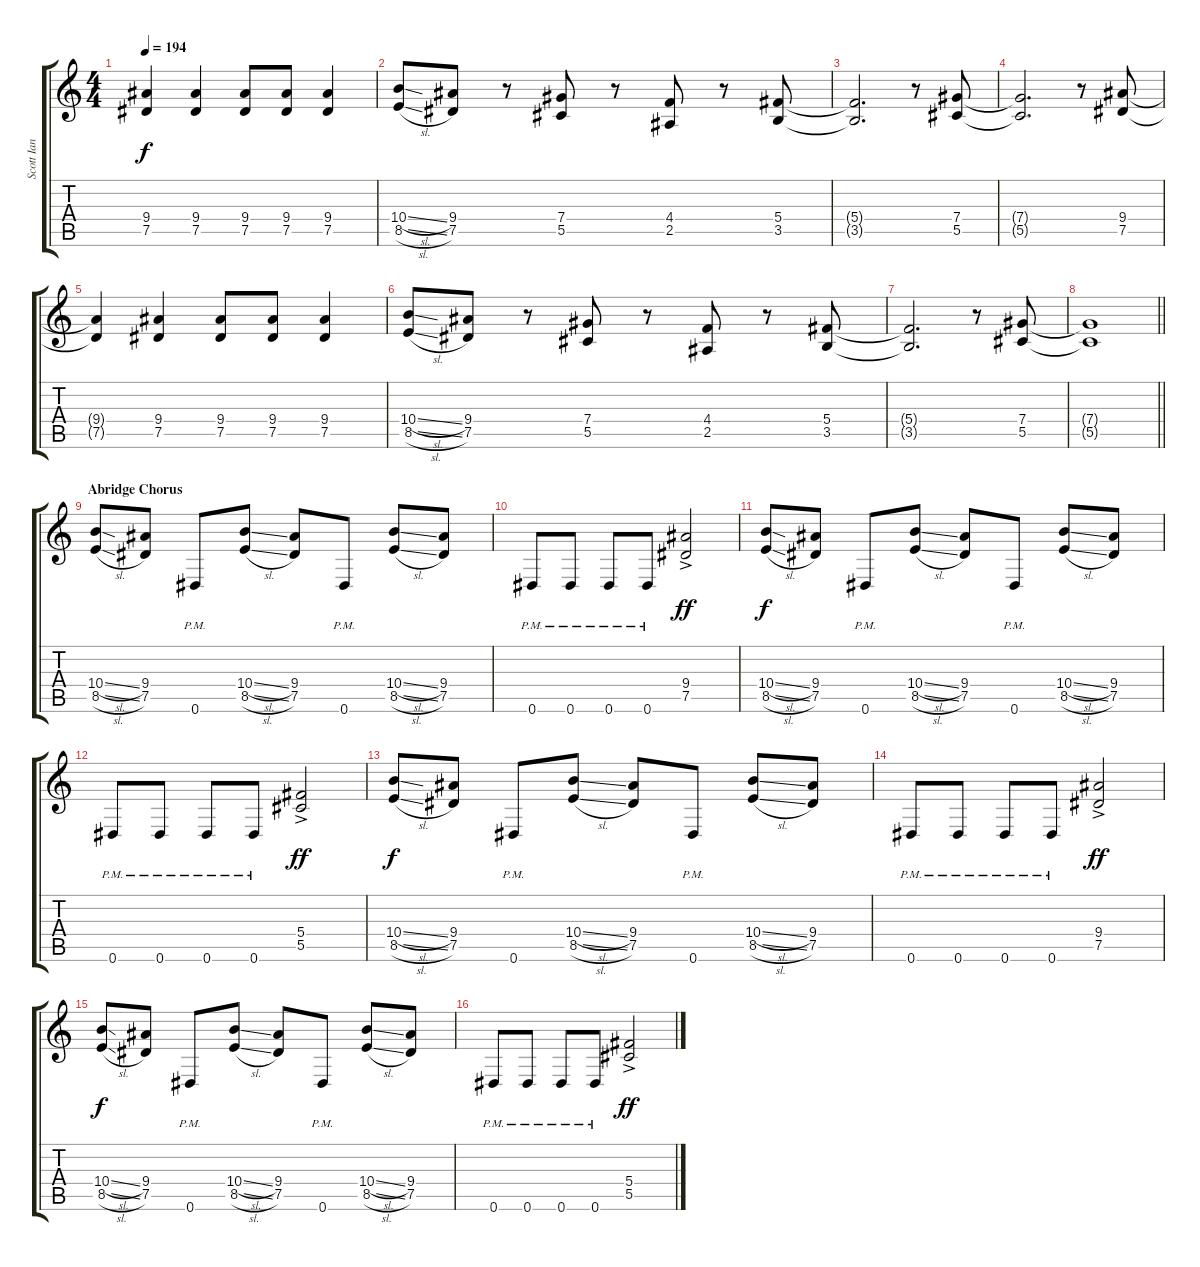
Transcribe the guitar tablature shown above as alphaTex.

\track ("Scott Ian Rhy" "Scott Ian ") {instrument distortionguitar}
\staff {score tabs}
\tuning (Eb4 Bb3 Gb3 Db3 Ab2 Eb2) {hide}
\ts (4 4)
\tempo 194
\clef g2
\ks c
(9.4{t} 7.5{t}).4{dy f} (9.4 7.5).4 (9.4 7.5).8 (9.4 7.5).8 (9.4 7.5).4 |
(10.4{sl} 8.5{sl}).8 (9.4 7.5).8 r.8 (7.4 5.5).8 r.8 (4.4 2.5).8 r.8 (5.4 3.5).8 |
(5.4{t} 3.5{t}).2{d} r.8 (7.4 5.5).8 |
(7.4{t} 5.5{t}).2{d} r.8 (9.4 7.5).8 |
(9.4{t} 7.5{t}).4 (9.4 7.5).4 (9.4 7.5).8 (9.4 7.5).8 (9.4 7.5).4 |
(10.4{sl} 8.5{sl}).8 (9.4 7.5).8 r.8 (7.4 5.5).8 r.8 (4.4 2.5).8 r.8 (5.4 3.5).8 |
(5.4{t} 3.5{t}).2{d} r.8 (7.4 5.5).8 |
\barLineRight lightlight
(7.4{t} 5.5{t}).1 |
\section ("" "Abridge Chorus")
(10.4{sl} 8.5{sl}).8 (9.4 7.5).8 0.6{pm}.8 (10.4{sl} 8.5{sl}).8 (9.4 7.5).8 0.6{pm}.8 (10.4{sl} 8.5{sl}).8 (9.4 7.5).8 |
0.6{pm}.8 0.6{pm}.8 0.6{pm}.8 0.6{pm}.8 (9.4{ac} 7.5).2{dy ff} |
(10.4{sl} 8.5{sl}).8{dy f} (9.4 7.5).8 0.6{pm}.8 (10.4{sl} 8.5{sl}).8 (9.4 7.5).8 0.6{pm}.8 (10.4{sl} 8.5{sl}).8 (9.4 7.5).8 |
0.6{pm}.8 0.6{pm}.8 0.6{pm}.8 0.6{pm}.8 (5.4{ac} 5.5).2{dy ff} |
(10.4{sl} 8.5{sl}).8{dy f} (9.4 7.5).8 0.6{pm}.8 (10.4{sl} 8.5{sl}).8 (9.4 7.5).8 0.6{pm}.8 (10.4{sl} 8.5{sl}).8 (9.4 7.5).8 |
0.6{pm}.8 0.6{pm}.8 0.6{pm}.8 0.6{pm}.8 (9.4{ac} 7.5).2{dy ff} |
(10.4{sl} 8.5{sl}).8{dy f} (9.4 7.5).8 0.6{pm}.8 (10.4{sl} 8.5{sl}).8 (9.4 7.5).8 0.6{pm}.8 (10.4{sl} 8.5{sl}).8 (9.4 7.5).8 |
0.6{pm}.8 0.6{pm}.8 0.6{pm}.8 0.6{pm}.8 (5.4{ac} 5.5).2{dy ff}
